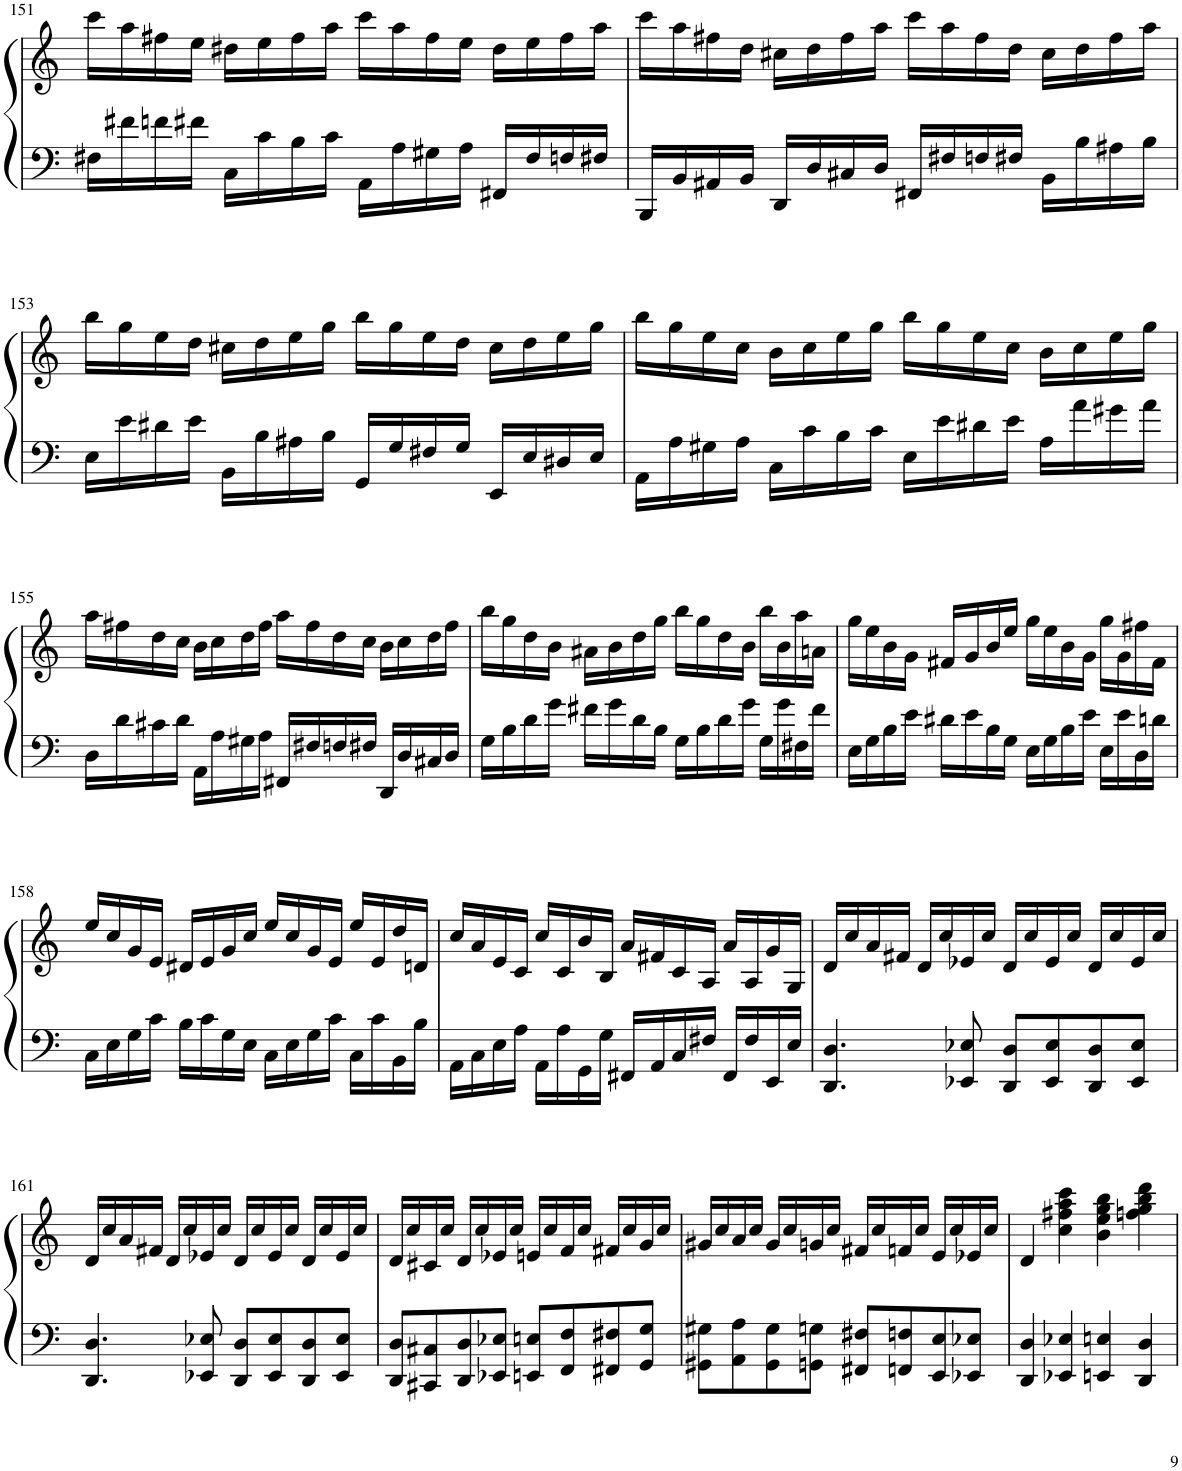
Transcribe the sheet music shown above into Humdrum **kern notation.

**kern	**kern
*part1	*part1
*staff2	*staff1
*I"Piano	*
*I'Pno.	*
!!LO:PB:g=z
*clefG2	*clefG2
*k[]	*k[]
*M4/4	*M4/4
*met(c)	*met(c)
=151	=151
16F#X\LL	16ccc\LL
16f#X\	16aa\
16fn\	16ff#X\
16f#X\JJ	16ee\JJ
16C\LL	16dd#X\LL
16c\	16ee\
16B\	16ff#\
16c\JJ	16aa\JJ
16AA\LL	16ccc\LL
16A\	16aa\
16G#X\	16ff#\
16A\JJ	16ee\JJ
16FF#X/LL	16dd#\LL
16F#/	16ee\
16Fn/	16ff#\
16F#X/JJ	16aa\JJ
=152	=152
16BBB/LL	16ccc\LL
16BB/	16aa\
16AA#X/	16ff#X\
16BB/JJ	16dd\JJ
16DD/LL	16cc#X\LL
16D/	16dd\
16C#X/	16ff#\
16D/JJ	16aa\JJ
16FF#X/LL	16ccc\LL
16F#X/	16aa\
16Fn/	16ff#\
16F#X/JJ	16dd\JJ
16BB\LL	16cc#\LL
16B\	16dd\
16A#X\	16ff#\
16B\JJ	16aa\JJ
!!LO:LB:g=z
=153	=153
16E\LL	16bb\LL
16e\	16gg\
16d#X\	16ee\
16e\JJ	16dd\JJ
16BB\LL	16cc#X\LL
16B\	16dd\
16A#X\	16ee\
16B\JJ	16gg\JJ
16GG/LL	16bb\LL
16G/	16gg\
16F#X/	16ee\
16G/JJ	16dd\JJ
16EE/LL	16cc#\LL
16E/	16dd\
16D#X/	16ee\
16E/JJ	16gg\JJ
=154	=154
16AA\LL	16bb\LL
16A\	16gg\
16G#X\	16ee\
16A\JJ	16cc\JJ
16C\LL	16b\LL
16c\	16cc\
16B\	16ee\
16c\JJ	16gg\JJ
16E\LL	16bb\LL
16e\	16gg\
16d#X\	16ee\
16e\JJ	16cc\JJ
16A\LL	16b\LL
16a\	16cc\
16g#X\	16ee\
16a\JJ	16gg\JJ
!!LO:LB:g=z
=155	=155
16D\LL	16aa\LL
16d\	16ff#X\
16c#X\	16dd\
16d\JJ	16cc\JJ
16AA\LL	16b\LL
16A\	16cc\
16G#X\	16dd\
16A\JJ	16ff#\JJ
16FF#X/LL	16aa\LL
16F#X/	16ff#\
16Fn/	16dd\
16F#X/JJ	16cc\JJ
16DD/LL	16b\LL
16D/	16cc\
16C#X/	16dd\
16D/JJ	16ff#\JJ
=156	=156
16G\LL	16bb\LL
16B\	16gg\
16d\	16dd\
16g\JJ	16b\JJ
16f#X\LL	16a#X\LL
16g\	16b\
16d\	16dd\
16B\JJ	16gg\JJ
16G\LL	16bb\LL
16B\	16gg\
16d\	16dd\
16g\JJ	16b\JJ
16G\LL	16bb\LL
16g\	16b\
16F#X\	16aa\
16f#\JJ	16an\JJ
=157	=157
16E\LL	16gg\LL
16G\	16ee\
16B\	16b\
16e\JJ	16g\JJ
16d#X\LL	16f#X/LL
16e\	16g/
16B\	16b/
16G\JJ	16ee/JJ
16E\LL	16gg\LL
16G\	16ee\
16B\	16b\
16e\JJ	16g\JJ
16E\LL	16gg\LL
16e\	16g\
16D\	16ff#X\
16dn\JJ	16f#\JJ
!!LO:LB:g=z
=158	=158
16C\LL	16ee/LL
16E\	16cc/
16G\	16g/
16c\JJ	16e/JJ
16B\LL	16d#X/LL
16c\	16e/
16G\	16g/
16E\JJ	16cc/JJ
16C\LL	16ee/LL
16E\	16cc/
16G\	16g/
16c\JJ	16e/JJ
16C\LL	16ee/LL
16c\	16e/
16BB\	16dd/
16B\JJ	16dn/JJ
=159	=159
16AA\LL	16cc/LL
16C\	16a/
16E\	16e/
16A\JJ	16c/JJ
16AA\LL	16cc/LL
16A\	16c/
16GG\	16b/
16G\JJ	16B/JJ
16FF#X/LL	16a/LL
16AA/	16f#X/
16C/	16c/
16F#X/JJ	16A/JJ
16FF#/LL	16a/LL
16F#/	16A/
16EE/	16g/
16E/JJ	16G/JJ
=160	=160
4.DD/ 4.D/	16d/LL
.	16cc/
.	16a/
.	16f#X/JJ
.	16d/LL
.	16cc/
8EE-X/ 8E-X/	16e-X/
.	16cc/JJ
8DD/ 8D/L	16d/LL
.	16cc/
8EE-/ 8E-/	16e-/
.	16cc/JJ
8DD/ 8D/	16d/LL
.	16cc/
8EE-/ 8E-/J	16e-/
.	16cc/JJ
!!LO:LB:g=z
=161	=161
4.DD/ 4.D/	16d/LL
.	16cc/
.	16a/
.	16f#X/JJ
.	16d/LL
.	16cc/
8EE-X/ 8E-X/	16e-X/
.	16cc/JJ
8DD/ 8D/L	16d/LL
.	16cc/
8EE-/ 8E-/	16e-/
.	16cc/JJ
8DD/ 8D/	16d/LL
.	16cc/
8EE-/ 8E-/J	16e-/
.	16cc/JJ
=162	=162
8DD/ 8D/L	16d/LL
.	16cc/
8CC#X/ 8C#X/	16c#X/
.	16cc/JJ
8DD/ 8D/	16d/LL
.	16cc/
8EE-X/ 8E-X/J	16e-X/
.	16cc/JJ
8EEn/ 8En/L	16en/LL
.	16cc/
8FF/ 8F/	16f/
.	16cc/JJ
8FF#X/ 8F#X/	16f#X/LL
.	16cc/
8GG/ 8G/J	16g/
.	16cc/JJ
=163	=163
8GG#X\ 8G#X\L	16g#X/LL
.	16cc/
8AA\ 8A\	16a/
.	16cc/JJ
8GG#\ 8G#\	16g#/LL
.	16cc/
8GGn\ 8Gn\J	16gn/
.	16cc/JJ
8FF#X/ 8F#X/L	16f#X/LL
.	16cc/
8FFn/ 8Fn/	16fn/
.	16cc/JJ
8EE/ 8E/	16e/LL
.	16cc/
8EE-X/ 8E-X/J	16e-X/
.	16cc/JJ
=164	=164
4DD/ 4D/	4d/
4EE-X/ 4E-X/	4cc\ 4ff#X\ 4aa\ 4ccc\
4EEn/ 4En/	4b\ 4ee\ 4gg\ 4bb\
4DD/ 4D/	4ffn\ 4gg\ 4bb\ 4ddd\
=	=
*-	*-
